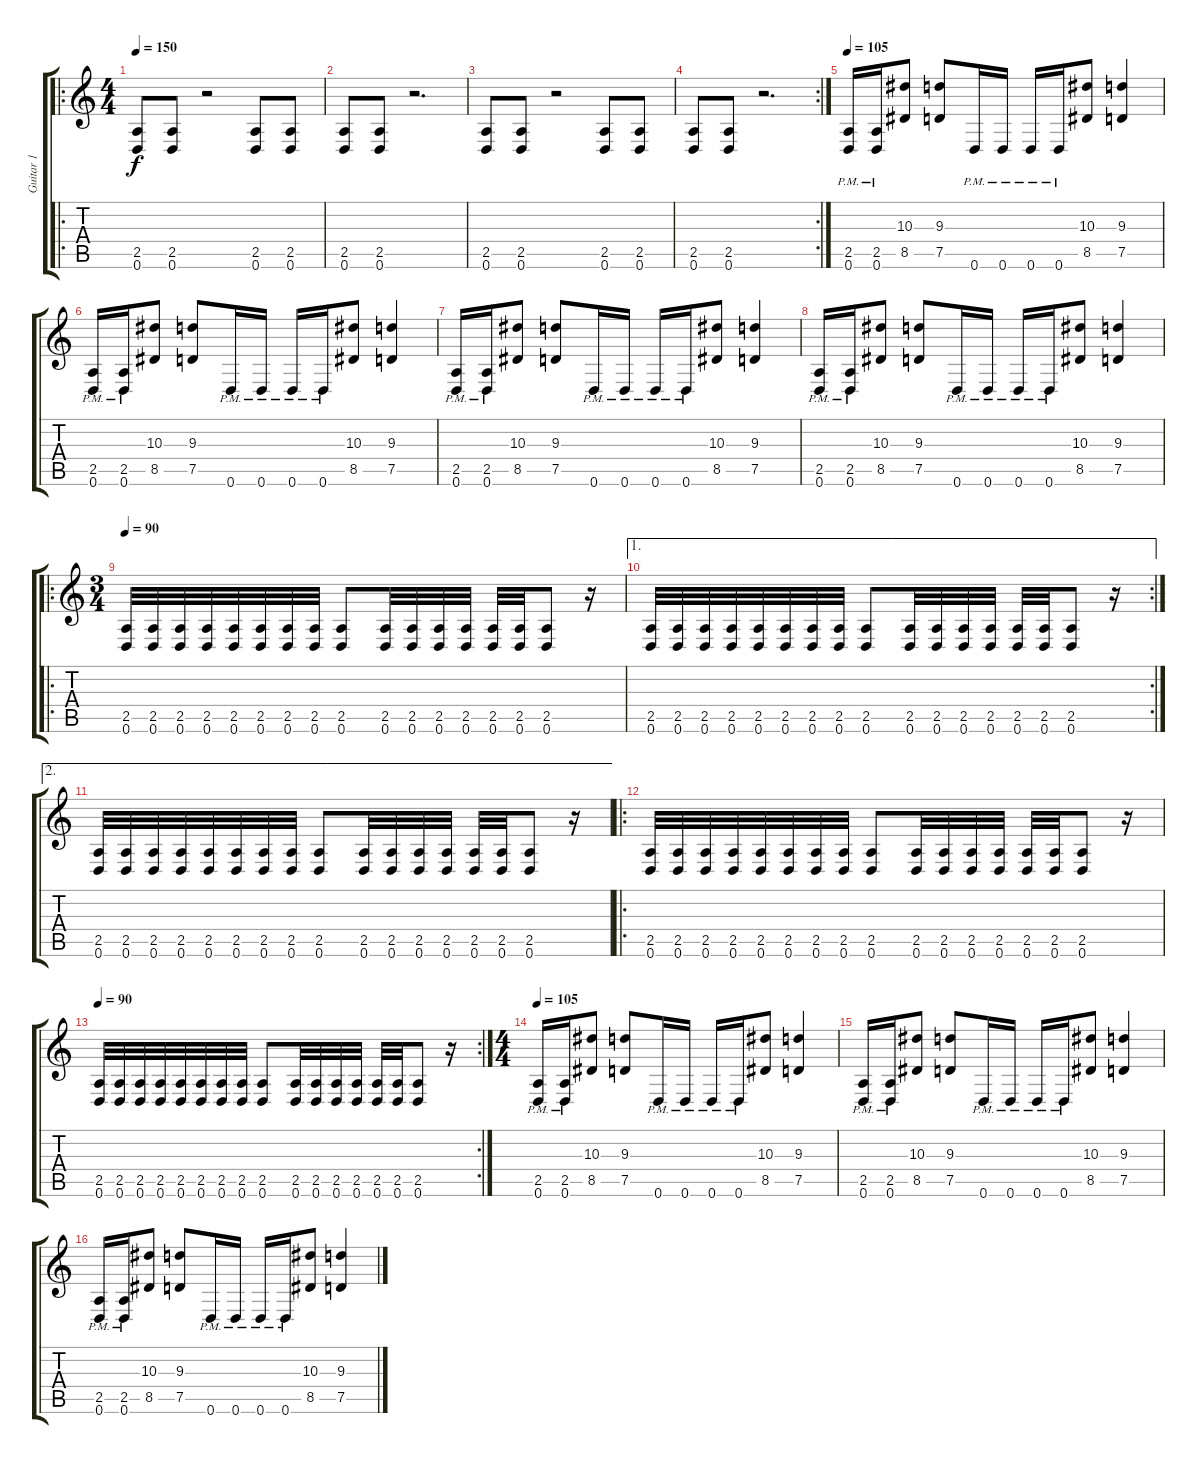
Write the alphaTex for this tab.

\track ("Guitar 1" "Guitar 1") {instrument overdrivenguitar}
\staff {score tabs}
\tuning (D4 A3 F3 C3 G2 D2) {hide}
\ro
\ts (4 4)
\tempo 150
\clef g2
\ks c
(2.5 0.6).8{dy f} (2.5 0.6).8 r.2 (2.5 0.6).8 (2.5 0.6).8 |
(2.5 0.6).8 (2.5 0.6).8 r.2{d} |
(2.5 0.6).8 (2.5 0.6).8 r.2 (2.5 0.6).8 (2.5 0.6).8 |
\rc 2
(2.5 0.6).8 (2.5 0.6).8 r.2{d} |
\tempo 105
(2.5{pm} 0.6{pm}).16 (2.5{pm} 0.6{pm}).16 (10.3 8.5).8 (9.3 7.5).8 0.6{pm}.16 0.6{pm}.16 0.6{pm}.16 0.6{pm}.16 (10.3 8.5).8 (9.3 7.5).4 |
(2.5{pm} 0.6{pm}).16 (2.5{pm} 0.6{pm}).16 (10.3 8.5).8 (9.3 7.5).8 0.6{pm}.16 0.6{pm}.16 0.6{pm}.16 0.6{pm}.16 (10.3 8.5).8 (9.3 7.5).4 |
(2.5{pm} 0.6{pm}).16 (2.5{pm} 0.6{pm}).16 (10.3 8.5).8 (9.3 7.5).8 0.6{pm}.16 0.6{pm}.16 0.6{pm}.16 0.6{pm}.16 (10.3 8.5).8 (9.3 7.5).4 |
(2.5{pm} 0.6{pm}).16 (2.5{pm} 0.6{pm}).16 (10.3 8.5).8 (9.3 7.5).8 0.6{pm}.16 0.6{pm}.16 0.6{pm}.16 0.6{pm}.16 (10.3 8.5).8 (9.3 7.5).4 |
\ro
\ts (3 4)
\tempo 90
(2.5 0.6).32 (2.5 0.6).32 (2.5 0.6).32 (2.5 0.6).32 (2.5 0.6).32 (2.5 0.6).32 (2.5 0.6).32 (2.5 0.6).32 (2.5 0.6).8 (2.5 0.6).32 (2.5 0.6).32 (2.5 0.6).32 (2.5 0.6).32 (2.5 0.6).32 (2.5 0.6).32 (2.5 0.6).8 r.16 |
\ae 1
\rc 2
(2.5 0.6).32 (2.5 0.6).32 (2.5 0.6).32 (2.5 0.6).32 (2.5 0.6).32 (2.5 0.6).32 (2.5 0.6).32 (2.5 0.6).32 (2.5 0.6).8 (2.5 0.6).32 (2.5 0.6).32 (2.5 0.6).32 (2.5 0.6).32 (2.5 0.6).32 (2.5 0.6).32 (2.5 0.6).8 r.16 |
\ae 2
(2.5 0.6).32 (2.5 0.6).32 (2.5 0.6).32 (2.5 0.6).32 (2.5 0.6).32 (2.5 0.6).32 (2.5 0.6).32 (2.5 0.6).32 (2.5 0.6).8 (2.5 0.6).32 (2.5 0.6).32 (2.5 0.6).32 (2.5 0.6).32 (2.5 0.6).32 (2.5 0.6).32 (2.5 0.6).8 r.16 |
\ro
(2.5 0.6).32 (2.5 0.6).32 (2.5 0.6).32 (2.5 0.6).32 (2.5 0.6).32 (2.5 0.6).32 (2.5 0.6).32 (2.5 0.6).32 (2.5 0.6).8 (2.5 0.6).32 (2.5 0.6).32 (2.5 0.6).32 (2.5 0.6).32 (2.5 0.6).32 (2.5 0.6).32 (2.5 0.6).8 r.16 |
\rc 2
\tempo 90
(2.5 0.6).32 (2.5 0.6).32 (2.5 0.6).32 (2.5 0.6).32 (2.5 0.6).32 (2.5 0.6).32 (2.5 0.6).32 (2.5 0.6).32 (2.5 0.6).8 (2.5 0.6).32 (2.5 0.6).32 (2.5 0.6).32 (2.5 0.6).32 (2.5 0.6).32 (2.5 0.6).32 (2.5 0.6).8 r.16 |
\ts (4 4)
\tempo 105
(2.5{pm} 0.6{pm}).16 (2.5{pm} 0.6{pm}).16 (10.3 8.5).8 (9.3 7.5).8 0.6{pm}.16 0.6{pm}.16 0.6{pm}.16 0.6{pm}.16 (10.3 8.5).8 (9.3 7.5).4 |
(2.5{pm} 0.6{pm}).16 (2.5{pm} 0.6{pm}).16 (10.3 8.5).8 (9.3 7.5).8 0.6{pm}.16 0.6{pm}.16 0.6{pm}.16 0.6{pm}.16 (10.3 8.5).8 (9.3 7.5).4 |
(2.5{pm} 0.6{pm}).16 (2.5{pm} 0.6{pm}).16 (10.3 8.5).8 (9.3 7.5).8 0.6{pm}.16 0.6{pm}.16 0.6{pm}.16 0.6{pm}.16 (10.3 8.5).8 (9.3 7.5).4
